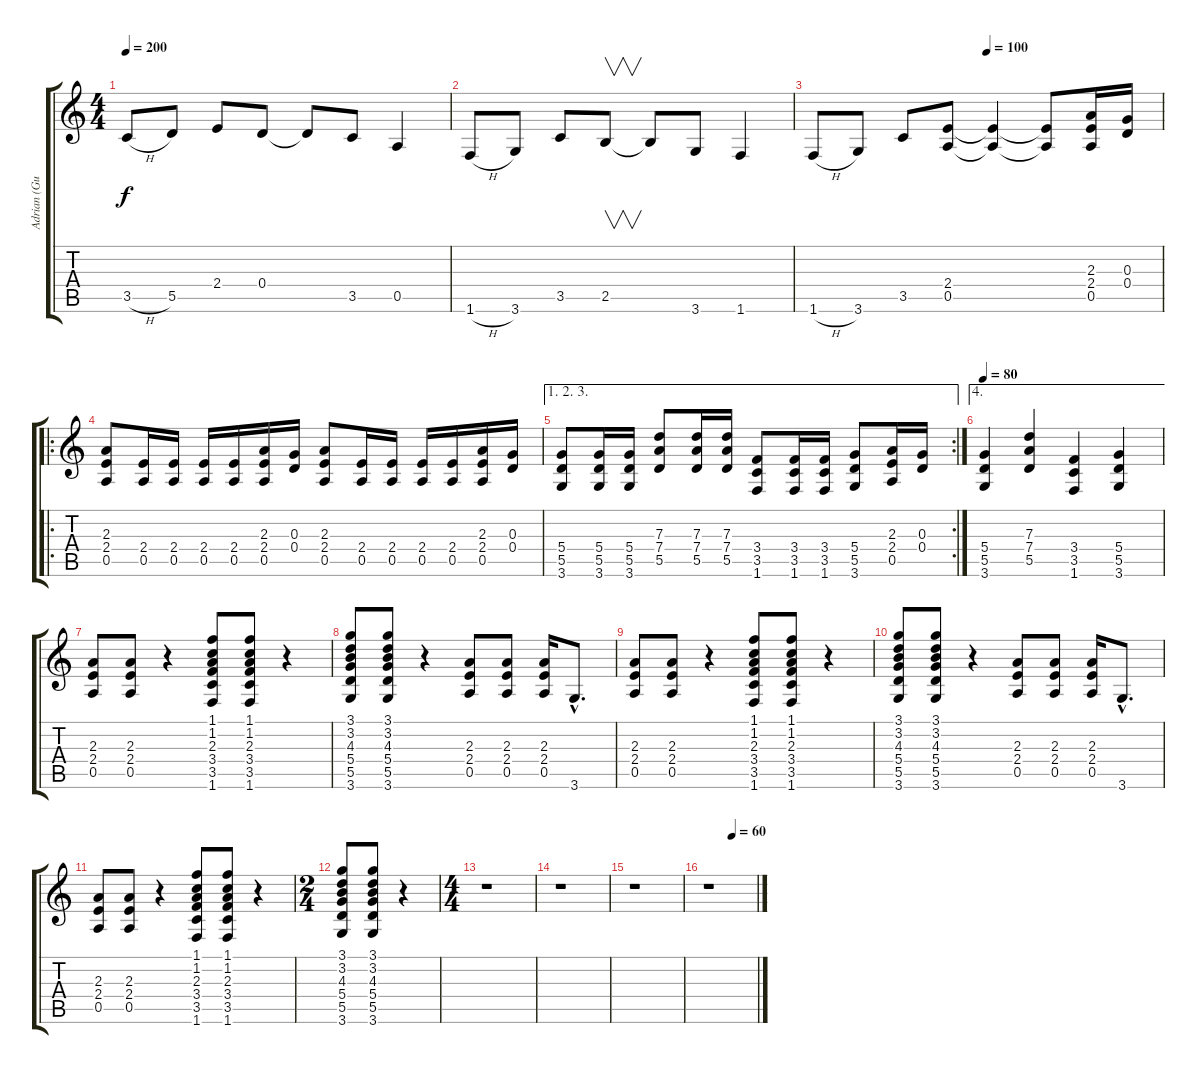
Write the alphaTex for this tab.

\track ("Adrian (Guitar 2)" "Adrian (Gu") {instrument distortionguitar}
\staff {score tabs}
\tuning (E4 B3 G3 D3 A2 E2) {hide}
\ts (4 4)
\tempo 200
\clef g2
\ks c
3.5{h}.8{dy f} 5.5.8 2.4.8 0.4.8 0.4{t}.8 3.5.8 0.5.4 |
1.6{h}.8 3.6.8 3.5.8 2.5.8{v} 2.5{t}.8 3.6.8 1.6.4 |
\tempo (100 0.5)
1.6{h}.8 3.6.8 3.5.8 (2.4 0.5).8 (2.4{t} 0.5{t}).4 (2.4{t} 0.5{t}).8 (2.3 2.4 0.5).16 (0.3 0.4).16 |
\ro
(2.3 2.4 0.5).8 (2.4 0.5).16 (2.4 0.5).16 (2.4 0.5).16 (2.4 0.5).16 (2.3 2.4 0.5).16 (0.3 0.4).16 (2.3 2.4 0.5).8 (2.4 0.5).16 (2.4 0.5).16 (2.4 0.5).16 (2.4 0.5).16 (2.3 2.4 0.5).16 (0.3 0.4).16 |
\ae (1 2 3)
\rc 2
(5.4 5.5 3.6).8 (5.4 5.5 3.6).16 (5.4 5.5 3.6).16 (7.3 7.4 5.5).8 (7.3 7.4 5.5).16 (7.3 7.4 5.5).16 (3.4 3.5 1.6).8 (3.4 3.5 1.6).16 (3.4 3.5 1.6).16 (5.4 5.5 3.6).8 (2.3 2.4 0.5).16 (0.3 0.4).16 |
\ae 4
\tempo 80
(5.4 5.5 3.6).4 (7.3 7.4 5.5).4 (3.4 3.5 1.6).4 (5.4 5.5 3.6).4 |
(2.3 2.4 0.5).8 (2.3 2.4 0.5).8 r.4 (1.1 1.2 2.3 3.4 3.5 1.6).8 (1.1 1.2 2.3 3.4 3.5 1.6).8 r.4 |
(3.1 3.2 4.3 5.4 5.5 3.6).8 (3.1 3.2 4.3 5.4 5.5 3.6).8 r.4 (2.3 2.4 0.5).8 (2.3 2.4 0.5).8 (2.3 2.4 0.5).16 3.6{hac}.8{d} |
(2.3 2.4 0.5).8 (2.3 2.4 0.5).8 r.4 (1.1 1.2 2.3 3.4 3.5 1.6).8 (1.1 1.2 2.3 3.4 3.5 1.6).8 r.4 |
(3.1 3.2 4.3 5.4 5.5 3.6).8 (3.1 3.2 4.3 5.4 5.5 3.6).8 r.4 (2.3 2.4 0.5).8 (2.3 2.4 0.5).8 (2.3 2.4 0.5).16 3.6{hac}.8{d} |
(2.3 2.4 0.5).8 (2.3 2.4 0.5).8 r.4 (1.1 1.2 2.3 3.4 3.5 1.6).8 (1.1 1.2 2.3 3.4 3.5 1.6).8 r.4 |
\ts (2 4)
(3.1 3.2 4.3 5.4 5.5 3.6).8 (3.1 3.2 4.3 5.4 5.5 3.6).8 r.4 |
\ts (4 4)
r.1 |
r.1 |
r.1 |
\tempo (60 0.5)
r.1
